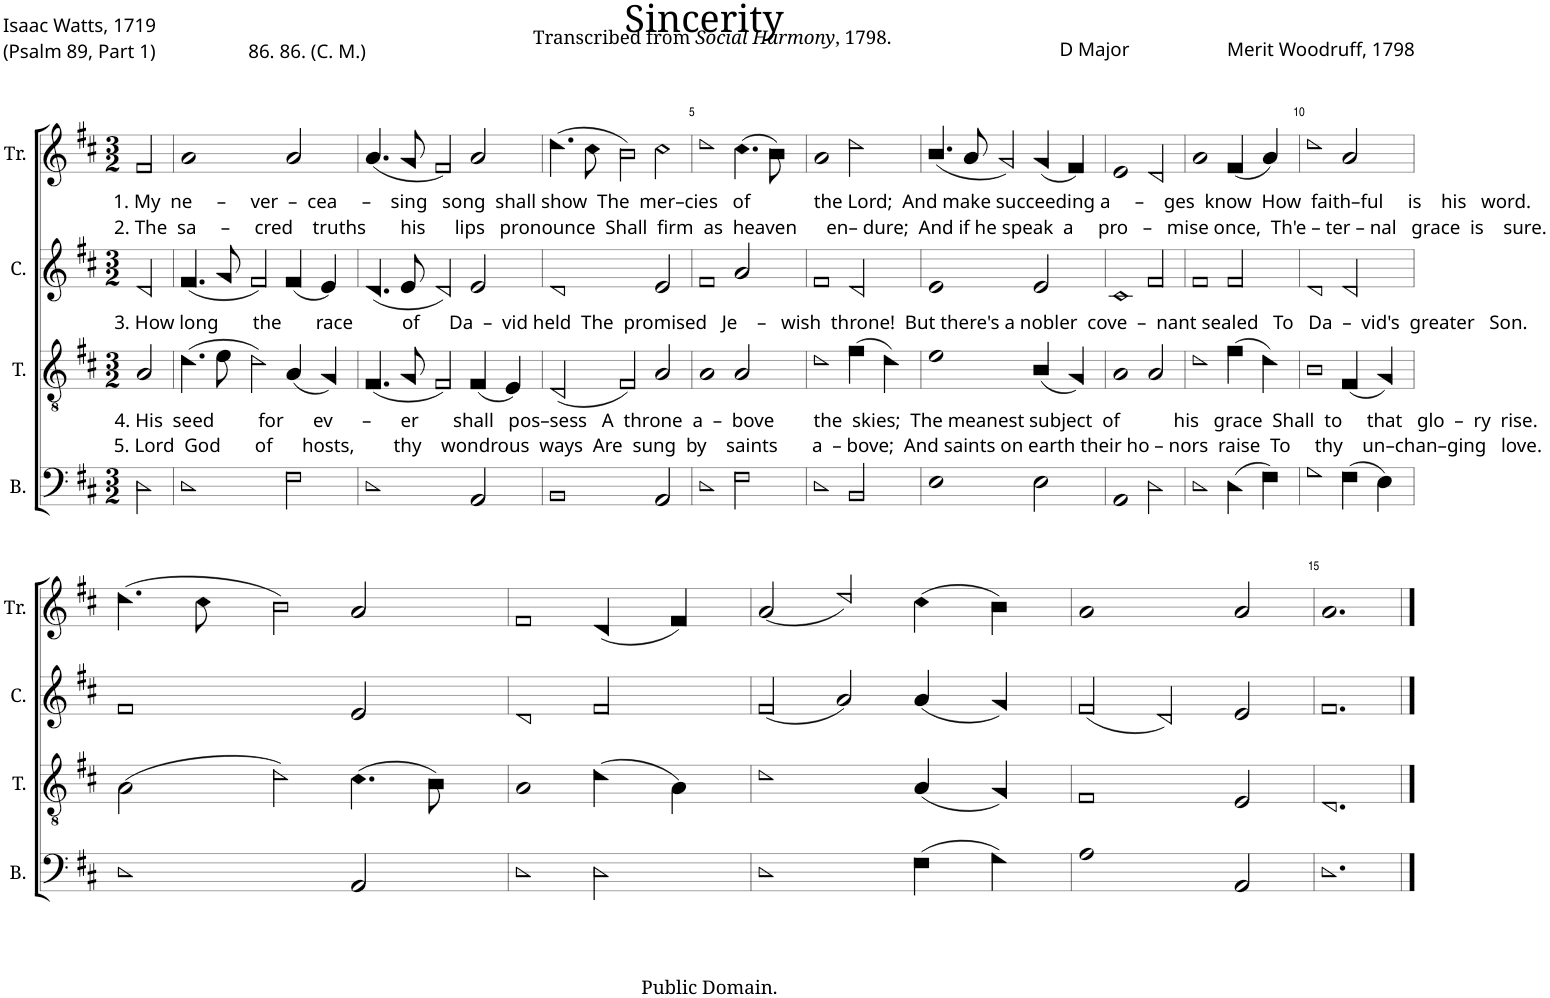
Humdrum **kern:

**kern	**kern	**kern	**kern
*part4	*part3	*part2	*part1
*staff4	*staff3	*staff2	*staff1
*I"B.	*I"T.	*I"C.	*I"Tr.
*I'B.	*I'T.	*I'C.	*I'Tr.
*clefF4	*clefGv2	*clefG2	*clefG2
*k[f#c#]	*k[f#c#]	*k[f#c#]	*k[f#c#]
*M3/2	*M3/2	*M3/2	*M3/2
=1	=1	=1	=1
!	!	!	!LO:TX:b:t=1. My  ne     –     ver  –  cea     –    sing   song  shall show  The  mer–cies   of             the Lord;  And make succeeding a     –    ges  know  How  faith–ful     is    his   word.
!	!	!	!LO:TX:b:t=2. The  sa     –     cred    truths       his      lips   pronounce  Shall  firm  as  heaven      en– dure;  And if he speak  a     pro   –   mise once,  Th'e – ter – nal   grace  is    sure.
!	!	!LO:TX:b:t=3. How long       the       race          of      Da  –  vid held  The  promised   Je    –   wish  throne!  But there's a nobler  cove  –  nant sealed   To   Da  –  vid's  greater   Son.	!
!	!LO:TX:b:t=4. His  seed         for      ev      –      er       shall   pos–sess   A  throne  a  –  bove        the  skies;  The meanest subject  of           his   grace  Shall  to     that   glo  –  ry  rise.	!	!
!	!LO:TX:b:t=5. Lord  God       of      hosts,        thy    wondrous  ways  Are  sung  by    saints       a  – bove;  And saints on earth their ho – nors  raise  To     thy    un–chan–ging   love.	!	!
2D!\	2A!/	2d!/	2f#!/
=2	=2	=2	=2
1D!	(4.d!\	(4.f#!/	1a!
.	8e!\	8g!/	.
.	2d!\)	2f#!/)	.
2F#!\	(4A!/	(4f#!/	2a!/
.	4G!/)	4e!/)	.
=3	=3	=3	=3
1D!	(4.F#!/	(4.d!/	(4.a!/
.	8G!/	8e!/	8g!/
.	2F#!/)	2d!/)	2f#!/)
2AA!/	(4F#!/	2e!/	2a!/
.	4E!/)	.	.
=4	=4	=4	=4
1BB!	(2D!/	1d!	(4.dd!\
.	.	.	8cc#!\
.	2F#!/)	.	2b!\)
2AA!/	2A!/	2e!/	2cc#!\
=5	=5	=5	=5
1D!	1A!	1f#!	1dd!
2F#!\	2A!/	2a!/	(4.cc#!\
.	.	.	8b!\)
=6	=6	=6	=6
1D!	1d!	1f#!	1a!
2BB!/	(4f#!\	2d!/	2dd!\
.	4d!\)	.	.
=7	=7	=7	=7
1E!	1e!	1e!	(4.b!/
.	.	.	8a!/
.	.	.	2g!/)
2E!\	(4B!/	2e!/	(4g!/
.	4G!/)	.	4f#!/)
=8	=8	=8	=8
1AA!	1A!	1c#!	1e!
2D!\	2A!/	2f#!/	2d!/
=9	=9	=9	=9
1D!	1d!	1f#!	1a!
(4D!\	(4f#!\	2f#!/	(4f#!/
4F#!\)	4d!\)	.	4a!/)
=10	=10	=10	=10
1G!	1B!	1d!	1dd!
(4F#!\	(4F#!/	2d!/	2a!/
4E!\)	4G!/)	.	.
!!LO:LB:g=z
=11	=11	=11	=11
1D!	(2A!\	1f#!	(4.dd!\
.	.	.	8cc#!\
.	2d!\)	.	2b!\)
2AA!/	(4.c#!\	2e!/	2a!/
.	8B!\)	.	.
=12	=12	=12	=12
1D!	1A!	1d!	1f#!
2D!\	(4d!\	2f#!/	(4d!/
.	4A!\)	.	4f#!/)
=13	=13	=13	=13
1D!	1d!	(2f#!/	(2a!/
.	.	2a!/)	2dd!/)
(4F#!\	(4A!/	(4a!/	(4cc#!\
4G!\)	4G!/)	4g!/)	4b!\)
=14	=14	=14	=14
1A!	1F#!	(2f#!/	1a!
.	.	2d!/)	.
2AA!/	2E!/	2e!/	2a!/
=15	=15	=15	=15
1.D!	1.D!	1.f#!	1.a!
==	==	==	==
*-	*-	*-	*-
